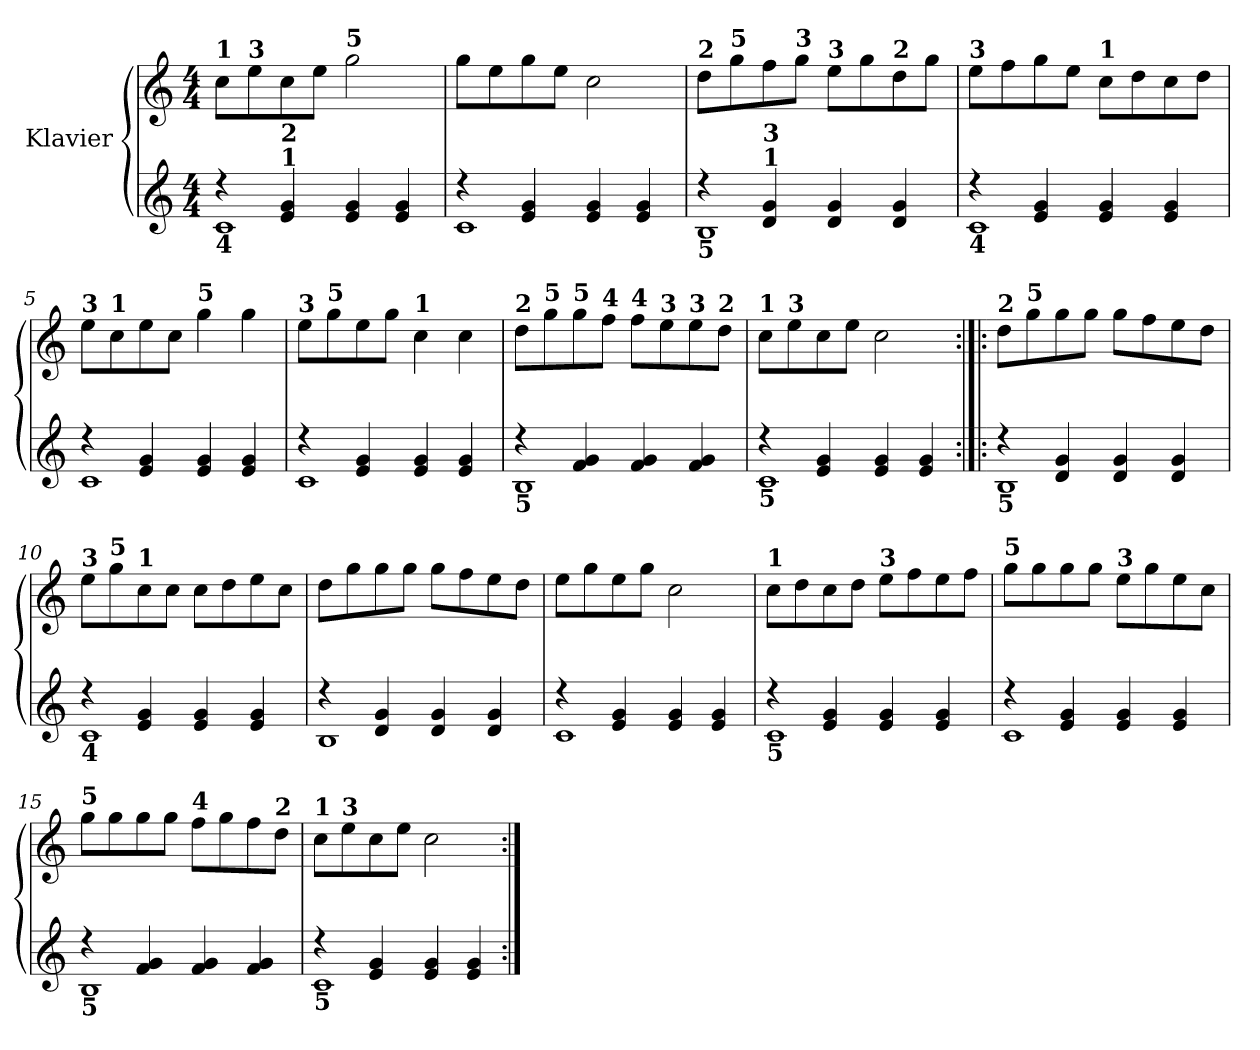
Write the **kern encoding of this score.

**kern	**kern
*part1	*part1
*staff2	*staff1
*I"Klavier	*
!!LO:PB:g=z
*clefG2	*clefG2
*k[]	*k[]
*C:	*C:
*M4/4	*M4/4
=1	=1
*^	*
!	!	!LO:TX:a:B:t=1
!LO:TX:b:B:t=4	!	!
4r	1ci	8cci\L
!	!	!LO:TX:a:B:t=3
.	.	8eei\
!LO:TX:a:B:t=1	!	!
!LO:TX:B:t=2	!	!
4ei/ 4gi	.	8cci\
.	.	8eei\J
!	!	!LO:TX:a:B:t=5
4ei/ 4gi	.	2ggi\
4ei/ 4gi	.	.
=2	=2	=2
4r	1ci	8ggi\L
.	.	8eei\
4ei/ 4gi	.	8ggi\
.	.	8eei\J
4ei/ 4gi	.	2cci\
4ei/ 4gi	.	.
=3	=3	=3
!	!	!LO:TX:a:B:t=2
!LO:TX:b:B:t=5	!	!
4r	1Bi	8ddi\L
!	!	!LO:TX:a:B:t=5
.	.	8ggi\
!LO:TX:a:B:t=1	!	!
!LO:TX:B:t=3	!	!
4di/ 4gi	.	8ffi\
!	!	!LO:TX:a:B:t=3
.	.	8ggi\J
!	!	!LO:TX:a:B:t=3
4di/ 4gi	.	8eei\L
.	.	8ggi\
!	!	!LO:TX:a:B:t=2
4di/ 4gi	.	8ddi\
.	.	8ggi\J
=4	=4	=4
!	!	!LO:TX:a:B:t=3
!LO:TX:b:B:t=4	!	!
4r	1ci	8eei\L
.	.	8ffi\
4ei/ 4gi	.	8ggi\
.	.	8eei\J
!	!	!LO:TX:a:B:t=1
4ei/ 4gi	.	8cci\L
.	.	8ddi\
4ei/ 4gi	.	8cci\
.	.	8ddi\J
!!LO:LB:g=z
=5	=5	=5
!	!	!LO:TX:a:B:t=3
4r	1ci	8eei\L
!	!	!LO:TX:a:B:t=1
.	.	8cci\
4ei/ 4gi	.	8eei\
.	.	8cci\J
!	!	!LO:TX:a:B:t=5
4ei/ 4gi	.	4ggi\
4ei/ 4gi	.	4ggi\
=6	=6	=6
!	!	!LO:TX:a:B:t=3
4r	1ci	8eei\L
!	!	!LO:TX:a:B:t=5
.	.	8ggi\
4ei/ 4gi	.	8eei\
.	.	8ggi\J
!	!	!LO:TX:a:B:t=1
4ei/ 4gi	.	4cci\
4ei/ 4gi	.	4cci\
=7	=7	=7
!	!	!LO:TX:a:B:t=2
!LO:TX:b:B:t=5	!	!
4r	1Bi	8ddi\L
!	!	!LO:TX:a:B:t=5
.	.	8ggi\
!	!	!LO:TX:a:B:t=5
4fi/ 4gi	.	8ggi\
!	!	!LO:TX:a:B:t=4
.	.	8ffi\J
!	!	!LO:TX:a:B:t=4
4fi/ 4gi	.	8ffi\L
!	!	!LO:TX:a:B:t=3
.	.	8eei\
!	!	!LO:TX:a:B:t=3
4fi/ 4gi	.	8eei\
!	!	!LO:TX:a:B:t=2
.	.	8ddi\J
=8	=8	=8
!	!	!LO:TX:a:B:t=1
!LO:TX:b:B:t=5	!	!
4r	1ci	8cci\L
!	!	!LO:TX:a:B:t=3
.	.	8eei\
4ei/ 4gi	.	8cci\
.	.	8eei\J
4ei/ 4gi	.	2cci\
4ei/ 4gi	.	.
!!LO:LB:g=z
=9:|!|:	=9:|!|:	=9:|!|:
!	!	!LO:TX:a:B:t=2
!LO:TX:b:B:t=5	!	!
4r	1Bi	8ddi\L
!	!	!LO:TX:a:B:t=5
.	.	8ggi\
4di/ 4gi	.	8ggi\
.	.	8ggi\J
4di/ 4gi	.	8ggi\L
.	.	8ffi\
4di/ 4gi	.	8eei\
.	.	8ddi\J
=10	=10	=10
!	!	!LO:TX:a:B:t=3
!LO:TX:b:B:t=4	!	!
4r	1ci	8eei\L
!	!	!LO:TX:a:B:t=5
.	.	8ggi\
!	!	!LO:TX:a:B:t=1
4ei/ 4gi	.	8cci\
.	.	8cci\J
4ei/ 4gi	.	8cci\L
.	.	8ddi\
4ei/ 4gi	.	8eei\
.	.	8cci\J
=11	=11	=11
4r	1Bi	8ddi\L
.	.	8ggi\
4di/ 4gi	.	8ggi\
.	.	8ggi\J
4di/ 4gi	.	8ggi\L
.	.	8ffi\
4di/ 4gi	.	8eei\
.	.	8ddi\J
=12	=12	=12
4r	1ci	8eei\L
.	.	8ggi\
4ei/ 4gi	.	8eei\
.	.	8ggi\J
4ei/ 4gi	.	2cci\
4ei/ 4gi	.	.
!!LO:LB:g=z
=13	=13	=13
!	!	!LO:TX:a:B:t=1
!LO:TX:b:B:t=5	!	!
4r	1ci	8cci\L
.	.	8ddi\
4ei/ 4gi	.	8cci\
.	.	8ddi\J
!	!	!LO:TX:a:B:t=3
4ei/ 4gi	.	8eei\L
.	.	8ffi\
4ei/ 4gi	.	8eei\
.	.	8ffi\J
=14	=14	=14
!	!	!LO:TX:a:B:t=5
4r	1ci	8ggi\L
.	.	8ggi\
4ei/ 4gi	.	8ggi\
.	.	8ggi\J
!	!	!LO:TX:a:B:t=3
4ei/ 4gi	.	8eei\L
.	.	8ggi\
4ei/ 4gi	.	8eei\
.	.	8cci\J
=15	=15	=15
!	!	!LO:TX:a:B:t=5
!LO:TX:b:B:t=5	!	!
4r	1Bi	8ggi\L
.	.	8ggi\
4fi/ 4gi	.	8ggi\
.	.	8ggi\J
!	!	!LO:TX:a:B:t=4
4fi/ 4gi	.	8ffi\L
.	.	8ggi\
4fi/ 4gi	.	8ffi\
!	!	!LO:TX:a:B:t=2
.	.	8ddi\J
=16	=16	=16
!	!	!LO:TX:a:B:t=1
!LO:TX:b:B:t=5	!	!
4r	1ci	8cci\L
!	!	!LO:TX:a:B:t=3
.	.	8eei\
4ei/ 4gi	.	8cci\
.	.	8eei\J
4ei/ 4gi	.	2cci\
4ei/ 4gi	.	.
*v	*v	*
=:|!	=:|!
*-	*-
